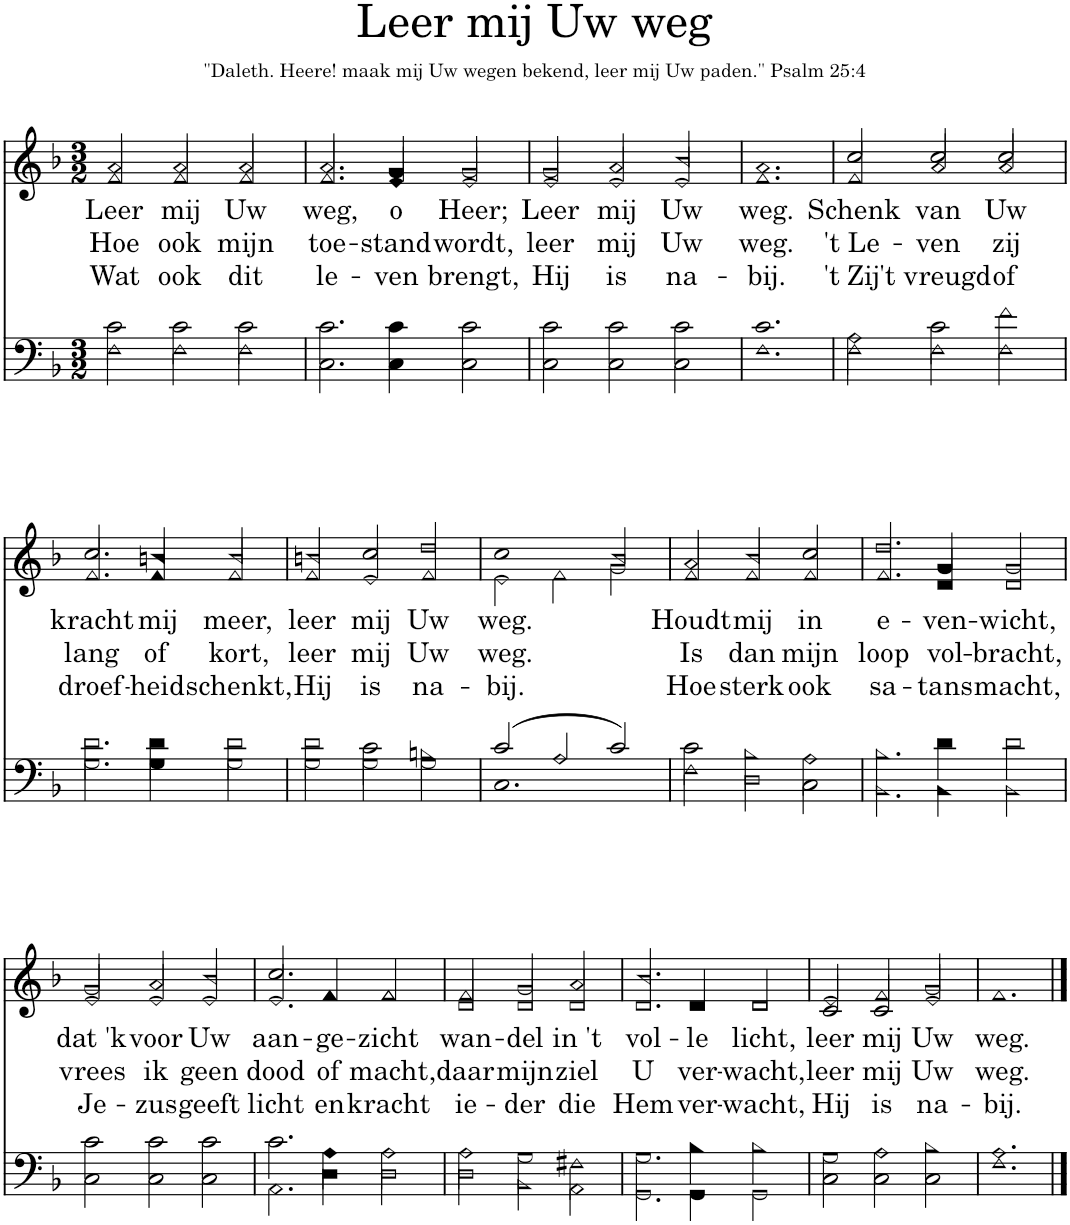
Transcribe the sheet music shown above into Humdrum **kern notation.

**kern	**kern	**text	**text	**text
*part2	*part1	*part1	*part1	*part1
*staff2	*staff1	*staff1	*staff1	*staff1
*I"Men	*I"Women	*	*	*
*clefF4	*clefG2	*	*	*
*k[b-]	*k[b-]	*	*	*
*M3/2	*M3/2	*	*	*
=1	=1	=1	=1	=1
*^	*	*	*	*
!	!	!	!LO:LY:b	!LO:LY:b	!LO:LY:b
*	*	*^	*	*	*
2c\	2F\	2a/	2f/	Leer	Hoe	Wat
!	!	!	!	!LO:LY:b	!LO:LY:b	!LO:LY:b
2c\	2F\	2a/	2f/	mij	ook	ook
!	!	!	!	!LO:LY:b	!LO:LY:b	!LO:LY:b
2c\	2F\	2a/	2f/	Uw	mijn	dit
=2	=2	=2	=2	=2	=2	=2
!	!	!	!	!LO:LY:b	!LO:LY:b	!LO:LY:b
2.c\	2.C\	2.a/	2.f/	weg,	toe-	le-
!	!	!	!	!LO:LY:b	!LO:LY:b	!LO:LY:b
4c\	4C\	4g/	4e/	o	-stand	-ven
!	!	!	!	!LO:LY:b	!LO:LY:b	!LO:LY:b
2c\	2C\	2g/	2e/	Heer;	wordt,	brengt,
=3	=3	=3	=3	=3	=3	=3
!	!	!	!	!LO:LY:b	!LO:LY:b	!LO:LY:b
2c\	2C\	2g/	2e/	Leer	leer	Hij
!	!	!	!	!LO:LY:b	!LO:LY:b	!LO:LY:b
2c\	2C\	2a/	2e/	mij	mij	is
!	!	!	!	!LO:LY:b	!LO:LY:b	!LO:LY:b
2c\	2C\	2b-/	2e/	Uw	Uw	na-
=4	=4	=4	=4	=4	=4	=4
!	!	!	!	!LO:LY:b	!LO:LY:b	!LO:LY:b
1.c	1.F	1.a	1.f	weg.	weg.	-bij.
=5	=5	=5	=5	=5	=5	=5
!	!	!	!	!LO:LY:b	!LO:LY:b	!LO:LY:b
2A\	2F\	2cc/	2f/	Schenk	't Le-	't Zij
!	!	!	!	!LO:LY:b	!LO:LY:b	!LO:LY:b
2c\	2F\	2cc/	2a/	van	-ven	't vreugd
!	!	!	!	!LO:LY:b	!LO:LY:b	!LO:LY:b
2f\	2F\	2cc/	2a/	Uw	zij	of
!!LO:LB:g=z	!!
=6	=6	=6	=6	=6	=6	=6
!	!	!	!	!LO:LY:b	!LO:LY:b	!LO:LY:b
2.d\	2.G\	2.cc/	2.f/	kracht	lang	droef-
!	!	!	!	!LO:LY:b	!LO:LY:b	!LO:LY:b
4d\	4G\	4bn/	4f/	mij	of	-heid
!	!	!	!	!LO:LY:b	!LO:LY:b	!LO:LY:b
2d\	2G\	2b/	2f/	meer,	kort,	schenkt,
=7	=7	=7	=7	=7	=7	=7
!	!	!	!	!LO:LY:b	!LO:LY:b	!LO:LY:b
2d\	2G\	2bn/	2f/	leer	leer	Hij
!	!	!	!	!LO:LY:b	!LO:LY:b	!LO:LY:b
2c\	2G\	2cc/	2e/	mij	mij	is
!	!	!	!	!LO:LY:b	!LO:LY:b	!LO:LY:b
2Bn\	2G\	2dd/	2f/	Uw	Uw	na-
=8	=8	=8	=8	=8	=8	=8
!	!	!	!	!LO:LY:b	!LO:LY:b	!LO:LY:b
(2c/	1.C	(1cc	(2e\	weg.	weg.	-bij.
2A/	.	.	2f\	.	.	.
2c/)	.	2b-/)	2g\)	.	.	.
=9	=9	=9	=9	=9	=9	=9
!	!	!	!	!LO:LY:b	!LO:LY:b	!LO:LY:b
2c\	2F\	2a/	2f/	Houdt	Is	Hoe
!	!	!	!	!LO:LY:b	!LO:LY:b	!LO:LY:b
2B-\	2D\	2b-/	2f/	mij	dan	sterk
!	!	!	!	!LO:LY:b	!LO:LY:b	!LO:LY:b
2A\	2C\	2cc/	2f/	in	mijn	ook
=10	=10	=10	=10	=10	=10	=10
!	!	!	!	!LO:LY:b	!LO:LY:b	!LO:LY:b
2.B-\	2.BB-\	2.dd/	2.f/	e-	loop	sa-
!	!	!	!	!LO:LY:b	!LO:LY:b	!LO:LY:b
4d\	4BB-\	4g/	4d/	-ven-	vol-	-tans
!	!	!	!	!LO:LY:b	!LO:LY:b	!LO:LY:b
2d\	2BB-\	2g/	2d/	-wicht,	-bracht,	macht,
!!LO:LB:g=z	!!
=11	=11	=11	=11	=11	=11	=11
!	!	!	!	!LO:LY:b	!LO:LY:b	!LO:LY:b
2c\	2C\	2g/	2e/	dat 'k	vrees	Je-
!	!	!	!	!LO:LY:b	!LO:LY:b	!LO:LY:b
2c\	2C\	2a/	2e/	voor	ik	-zus
!	!	!	!	!LO:LY:b	!LO:LY:b	!LO:LY:b
2c\	2C\	2b-/	2e/	Uw	geen	geeft
=12	=12	=12	=12	=12	=12	=12
!	!	!	!	!LO:LY:b	!LO:LY:b	!LO:LY:b
2.c\	2.AA\	2.cc/	2.e/	aan-	dood	licht
!	!	!	!	!LO:LY:b	!LO:LY:b	!LO:LY:b
4A\	4D\	4f/	4f	-ge-	of	en
!	!	!	!	!LO:LY:b	!LO:LY:b	!LO:LY:b
2A\	2D\	2f/	2f	-zicht	macht,	kracht
=13	=13	=13	=13	=13	=13	=13
!	!	!	!	!LO:LY:b	!LO:LY:b	!LO:LY:b
2A\	2D\	2f/	2d/	wan-	daar	ie-
!	!	!	!	!LO:LY:b	!LO:LY:b	!LO:LY:b
2G\	2BB-\	2g/	2d/	-del	mijn	-der
!	!	!	!	!LO:LY:b	!LO:LY:b	!LO:LY:b
2F#X\	2AA\	2a/	2d/	in 't	ziel	die
=14	=14	=14	=14	=14	=14	=14
!	!	!	!	!LO:LY:b	!LO:LY:b	!LO:LY:b
2.G\	2.GG\	2.b-/	2.d/	vol-	U	Hem
!	!	!	!	!LO:LY:b	!LO:LY:b	!LO:LY:b
4B-\	4GG\	4d/	4d	-le	ver-	ver-
!	!	!	!	!LO:LY:b	!LO:LY:b	!LO:LY:b
2B-\	2GG\	2d/	2d	licht,	-wacht,	-wacht,
=15	=15	=15	=15	=15	=15	=15
!	!	!	!	!LO:LY:b	!LO:LY:b	!LO:LY:b
2G\	2C\	2e/	2c/	leer	leer	Hij
!	!	!	!	!LO:LY:b	!LO:LY:b	!LO:LY:b
2A\	2C\	2f/	2c/	mij	mij	is
!	!	!	!	!LO:LY:b	!LO:LY:b	!LO:LY:b
2B-\	2C\	2g/	2e/	Uw	Uw	na-
=16	=16	=16	=16	=16	=16	=16
!	!	!	!	!LO:LY:b	!LO:LY:b	!LO:LY:b
1.A	1.F	1.f	1.f	weg.	weg.	-bij.
*v	*v	*	*	*	*	*
*	*v	*v	*	*	*
==	==	==	==	==
*-	*-	*-	*-	*-
